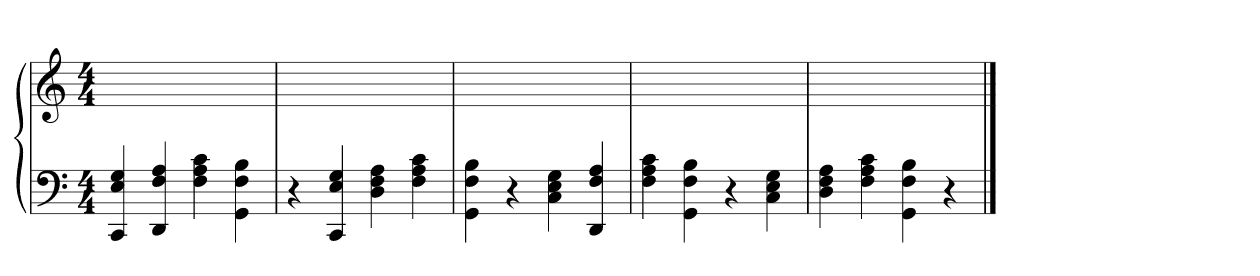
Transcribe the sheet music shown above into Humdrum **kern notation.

**kern	**kern
*part2	*part1
*staff2	*staff1
*clefF4	*clefG2
*k[]	*k[]
*C:	*C:
*M4/4	*M4/4
*MM60	*MM60
=1	=1
4CC 4E 4G	1ryy
4DD 4F 4A	.
4F 4A 4c	.
4GG 4F 4B	.
=2	=2
4r	1ryy
4CC 4E 4G	.
4D 4F 4A	.
4F 4A 4c	.
=3	=3
4GG 4F 4B	1ryy
4r	.
4C 4E 4G	.
4DD 4F 4A	.
=4	=4
4F 4A 4c	1ryy
4GG 4F 4B	.
4r	.
4C 4E 4G	.
=5	=5
4D 4F 4A	1ryy
4F 4A 4c	.
4GG 4F 4B	.
4r	.
==	==
*-	*-
